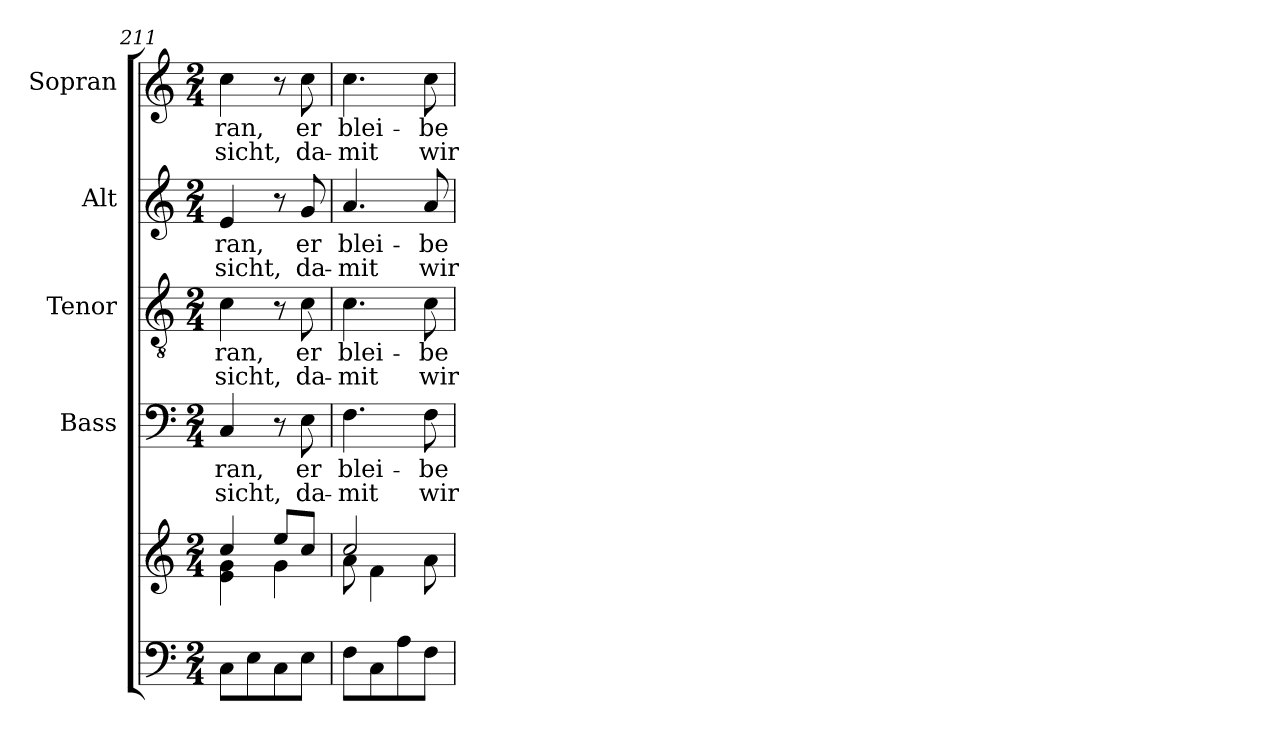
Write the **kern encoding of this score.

**kern	**kern	**kern	**text	**text	**kern	**text	**text	**kern	**text	**text	**kern	**text	**text
*part5	*part5	*part4	*part4	*part4	*part3	*part3	*part3	*part2	*part2	*part2	*part1	*part1	*part1
*staff6	*staff5	*staff4	*staff4	*staff4	*staff3	*staff3	*staff3	*staff2	*staff2	*staff2	*staff1	*staff1	*staff1
*	*	*I"Bass	*	*	*I"Tenor	*	*	*I"Alt	*	*	*I"Sopran	*	*
*	*	*I'B.	*	*	*I'T.	*	*	*I'A.	*	*	*I'S.	*	*
*clefF4	*clefG2	*clefF4	*	*	*clefGv2	*	*	*clefG2	*	*	*clefG2	*	*
*k[]	*k[]	*k[]	*	*	*k[]	*	*	*k[]	*	*	*k[]	*	*
*C:	*C:	*C:	*	*	*C:	*	*	*C:	*	*	*C:	*	*
*M2/4	*M2/4	*M2/4	*	*	*M2/4	*	*	*M2/4	*	*	*M2/4	*	*
=211	=211	=211	=211	=211	=211	=211	=211	=211	=211	=211	=211	=211	=211
*	*^	*	*	*	*	*	*	*	*	*	*	*	*
!	!	!	!	!LO:LY:b	!LO:LY:b	!	!LO:LY:b	!LO:LY:b	!	!LO:LY:b	!LO:LY:b	!	!LO:LY:b	!LO:LY:b
8C\L	4cc/	4e\ 4g\	4C/	-ran,	-sicht,	4c\	-ran,	-sicht,	4e/	-ran,	-sicht,	4cc\	-ran,	-sicht,
8E\	.	.	.	.	.	.	.	.	.	.	.	.	.	.
8C\	8ee/L	4g\	8r	.	.	8r	.	.	8r	.	.	8r	.	.
!	!	!	!	!LO:LY:b	!LO:LY:b	!	!LO:LY:b	!LO:LY:b	!	!LO:LY:b	!LO:LY:b	!	!LO:LY:b	!LO:LY:b
8E\J	8cc/J	.	8E\	er	da-	8c\	er	da-	8g/	er	da-	8cc\	er	da-
=212	=212	=212	=212	=212	=212	=212	=212	=212	=212	=212	=212	=212	=212	=212
!	!	!	!	!LO:LY:b	!LO:LY:b	!	!LO:LY:b	!LO:LY:b	!	!LO:LY:b	!LO:LY:b	!	!LO:LY:b	!LO:LY:b
8F\L	2cc/	8a\	4.F\	blei-	-mit	4.c\	blei-	-mit	4.a/	blei-	-mit	4.cc\	blei-	-mit
8C\	.	4f\	.	.	.	.	.	.	.	.	.	.	.	.
8A\	.	.	.	.	.	.	.	.	.	.	.	.	.	.
!	!	!	!	!LO:LY:b	!LO:LY:b	!	!LO:LY:b	!LO:LY:b	!	!LO:LY:b	!LO:LY:b	!	!LO:LY:b	!LO:LY:b
8F\J	.	8a\	8F\	-be	wir	8c\	-be	wir	8a/	-be	wir	8cc\	-be	wir
*	*v	*v	*	*	*	*	*	*	*	*	*	*	*	*
=	=	=	=	=	=	=	=	=	=	=	=	=	=
*-	*-	*-	*-	*-	*-	*-	*-	*-	*-	*-	*-	*-	*-
